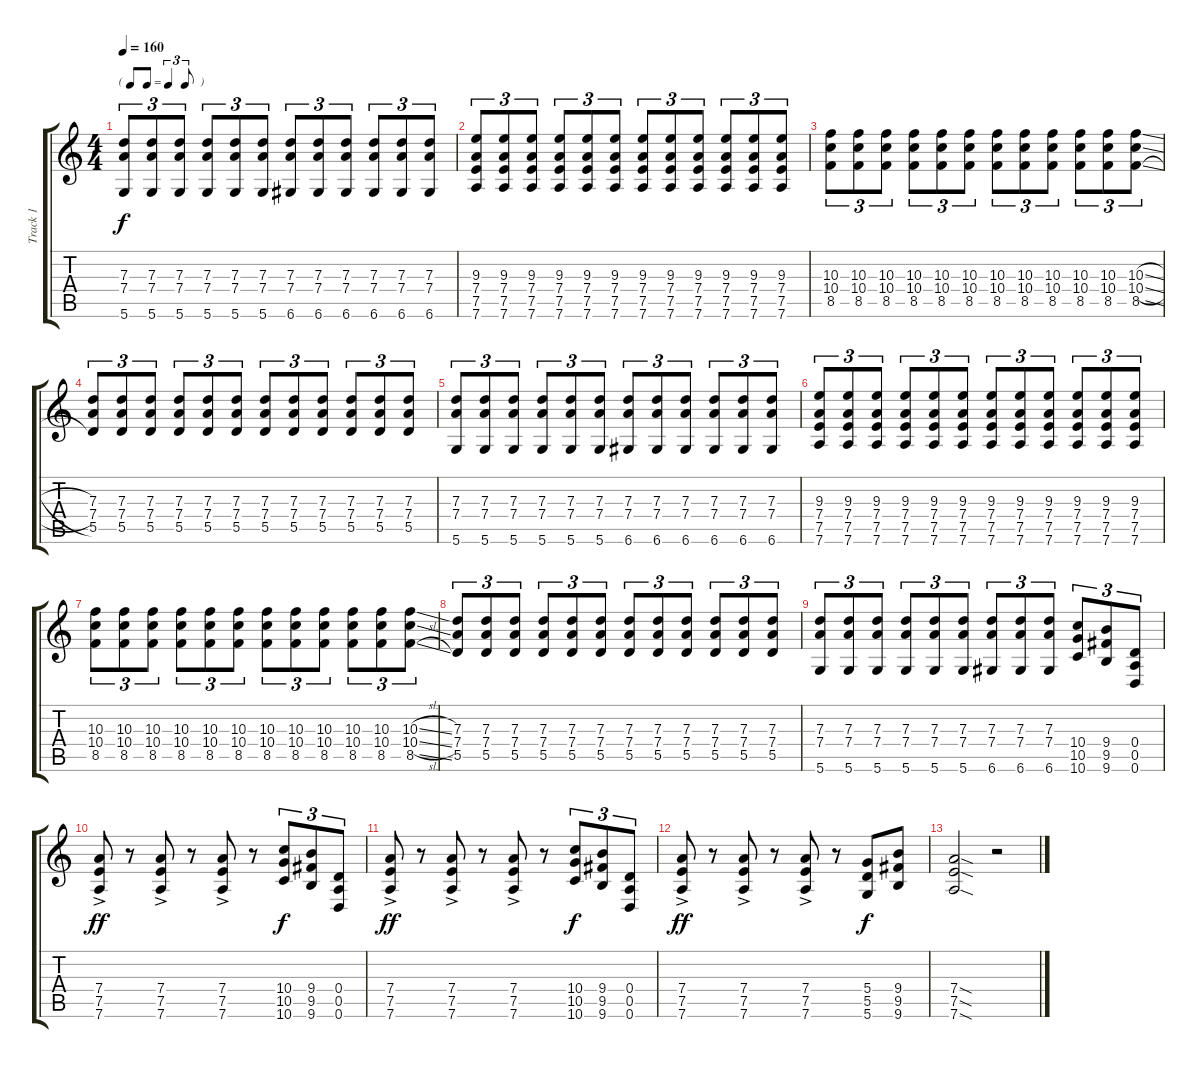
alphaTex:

\track ("Track 1" "Track 1") {instrument overdrivenguitar}
\staff {score tabs}
\tuning (E4 B3 G3 D3 A2 D2) {hide}
\ts (4 4)
\tf triplet8th
\tempo 160
\clef g2
\ks c
(7.3 7.4 5.6).8{tu (3 2) dy f} (7.3 7.4 5.6).8{tu (3 2)} (7.3 7.4 5.6).8{tu (3 2)} (7.3 7.4 5.6).8{tu (3 2)} (7.3 7.4 5.6).8{tu (3 2)} (7.3 7.4 5.6).8{tu (3 2)} (7.3 7.4 6.6).8{tu (3 2)} (7.3 7.4 6.6).8{tu (3 2)} (7.3 7.4 6.6).8{tu (3 2)} (7.3 7.4 6.6).8{tu (3 2)} (7.3 7.4 6.6).8{tu (3 2)} (7.3 7.4 6.6).8{tu (3 2)} |
(9.3 7.4 7.5 7.6).8{tu (3 2)} (9.3 7.4 7.5 7.6).8{tu (3 2)} (9.3 7.4 7.5 7.6).8{tu (3 2)} (9.3 7.4 7.5 7.6).8{tu (3 2)} (9.3 7.4 7.5 7.6).8{tu (3 2)} (9.3 7.4 7.5 7.6).8{tu (3 2)} (9.3 7.4 7.5 7.6).8{tu (3 2)} (9.3 7.4 7.5 7.6).8{tu (3 2)} (9.3 7.4 7.5 7.6).8{tu (3 2)} (9.3 7.4 7.5 7.6).8{tu (3 2)} (9.3 7.4 7.5 7.6).8{tu (3 2)} (9.3 7.4 7.5 7.6).8{tu (3 2)} |
(10.3 10.4 8.5).8{tu (3 2)} (10.3 10.4 8.5).8{tu (3 2)} (10.3 10.4 8.5).8{tu (3 2)} (10.3 10.4 8.5).8{tu (3 2)} (10.3 10.4 8.5).8{tu (3 2)} (10.3 10.4 8.5).8{tu (3 2)} (10.3 10.4 8.5).8{tu (3 2)} (10.3 10.4 8.5).8{tu (3 2)} (10.3 10.4 8.5).8{tu (3 2)} (10.3 10.4 8.5).8{tu (3 2)} (10.3 10.4 8.5).8{tu (3 2)} (10.3{sl} 10.4{sl} 8.5{sl}).8{tu (3 2)} |
(7.3 7.4 5.5).8{tu (3 2)} (7.3 7.4 5.5).8{tu (3 2)} (7.3 7.4 5.5).8{tu (3 2)} (7.3 7.4 5.5).8{tu (3 2)} (7.3 7.4 5.5).8{tu (3 2)} (7.3 7.4 5.5).8{tu (3 2)} (7.3 7.4 5.5).8{tu (3 2)} (7.3 7.4 5.5).8{tu (3 2)} (7.3 7.4 5.5).8{tu (3 2)} (7.3 7.4 5.5).8{tu (3 2)} (7.3 7.4 5.5).8{tu (3 2)} (7.3 7.4 5.5).8{tu (3 2)} |
(7.3 7.4 5.6).8{tu (3 2)} (7.3 7.4 5.6).8{tu (3 2)} (7.3 7.4 5.6).8{tu (3 2)} (7.3 7.4 5.6).8{tu (3 2)} (7.3 7.4 5.6).8{tu (3 2)} (7.3 7.4 5.6).8{tu (3 2)} (7.3 7.4 6.6).8{tu (3 2)} (7.3 7.4 6.6).8{tu (3 2)} (7.3 7.4 6.6).8{tu (3 2)} (7.3 7.4 6.6).8{tu (3 2)} (7.3 7.4 6.6).8{tu (3 2)} (7.3 7.4 6.6).8{tu (3 2)} |
(9.3 7.4 7.5 7.6).8{tu (3 2)} (9.3 7.4 7.5 7.6).8{tu (3 2)} (9.3 7.4 7.5 7.6).8{tu (3 2)} (9.3 7.4 7.5 7.6).8{tu (3 2)} (9.3 7.4 7.5 7.6).8{tu (3 2)} (9.3 7.4 7.5 7.6).8{tu (3 2)} (9.3 7.4 7.5 7.6).8{tu (3 2)} (9.3 7.4 7.5 7.6).8{tu (3 2)} (9.3 7.4 7.5 7.6).8{tu (3 2)} (9.3 7.4 7.5 7.6).8{tu (3 2)} (9.3 7.4 7.5 7.6).8{tu (3 2)} (9.3 7.4 7.5 7.6).8{tu (3 2)} |
(10.3 10.4 8.5).8{tu (3 2)} (10.3 10.4 8.5).8{tu (3 2)} (10.3 10.4 8.5).8{tu (3 2)} (10.3 10.4 8.5).8{tu (3 2)} (10.3 10.4 8.5).8{tu (3 2)} (10.3 10.4 8.5).8{tu (3 2)} (10.3 10.4 8.5).8{tu (3 2)} (10.3 10.4 8.5).8{tu (3 2)} (10.3 10.4 8.5).8{tu (3 2)} (10.3 10.4 8.5).8{tu (3 2)} (10.3 10.4 8.5).8{tu (3 2)} (10.3{sl} 10.4{sl} 8.5{sl}).8{tu (3 2)} |
(7.3 7.4 5.5).8{tu (3 2)} (7.3 7.4 5.5).8{tu (3 2)} (7.3 7.4 5.5).8{tu (3 2)} (7.3 7.4 5.5).8{tu (3 2)} (7.3 7.4 5.5).8{tu (3 2)} (7.3 7.4 5.5).8{tu (3 2)} (7.3 7.4 5.5).8{tu (3 2)} (7.3 7.4 5.5).8{tu (3 2)} (7.3 7.4 5.5).8{tu (3 2)} (7.3 7.4 5.5).8{tu (3 2)} (7.3 7.4 5.5).8{tu (3 2)} (7.3 7.4 5.5).8{tu (3 2)} |
(7.3 7.4 5.6).8{tu (3 2)} (7.3 7.4 5.6).8{tu (3 2)} (7.3 7.4 5.6).8{tu (3 2)} (7.3 7.4 5.6).8{tu (3 2)} (7.3 7.4 5.6).8{tu (3 2)} (7.3 7.4 5.6).8{tu (3 2)} (7.3 7.4 6.6).8{tu (3 2)} (7.3 7.4 6.6).8{tu (3 2)} (7.3 7.4 6.6).8{tu (3 2)} (10.4 10.5 10.6).8{tu (3 2)} (9.4 9.5 9.6).8{tu (3 2)} (0.4 0.5 0.6).8{tu (3 2)} |
(7.4{ac} 7.5{ac} 7.6{ac}).8{dy ff} r.8 (7.4{ac} 7.5{ac} 7.6{ac}).8 r.8 (7.4{ac} 7.5{ac} 7.6{ac}).8 r.8 (10.4 10.5 10.6).8{tu (3 2) dy f} (9.4 9.5 9.6).8{tu (3 2)} (0.4 0.5 0.6).8{tu (3 2)} |
(7.4{ac} 7.5{ac} 7.6{ac}).8{dy ff} r.8 (7.4{ac} 7.5{ac} 7.6{ac}).8 r.8 (7.4{ac} 7.5{ac} 7.6{ac}).8 r.8 (10.4 10.5 10.6).8{tu (3 2) dy f} (9.4 9.5 9.6).8{tu (3 2)} (0.4 0.5 0.6).8{tu (3 2)} |
(7.4{ac} 7.5{ac} 7.6{ac}).8{dy ff} r.8 (7.4{ac} 7.5{ac} 7.6{ac}).8 r.8 (7.4{ac} 7.5{ac} 7.6{ac}).8 r.8 (5.4 5.5 5.6).8{dy f} (9.4 9.5 9.6).8 |
(7.4{sod} 7.5{sod} 7.6{sod}).2 r.2
